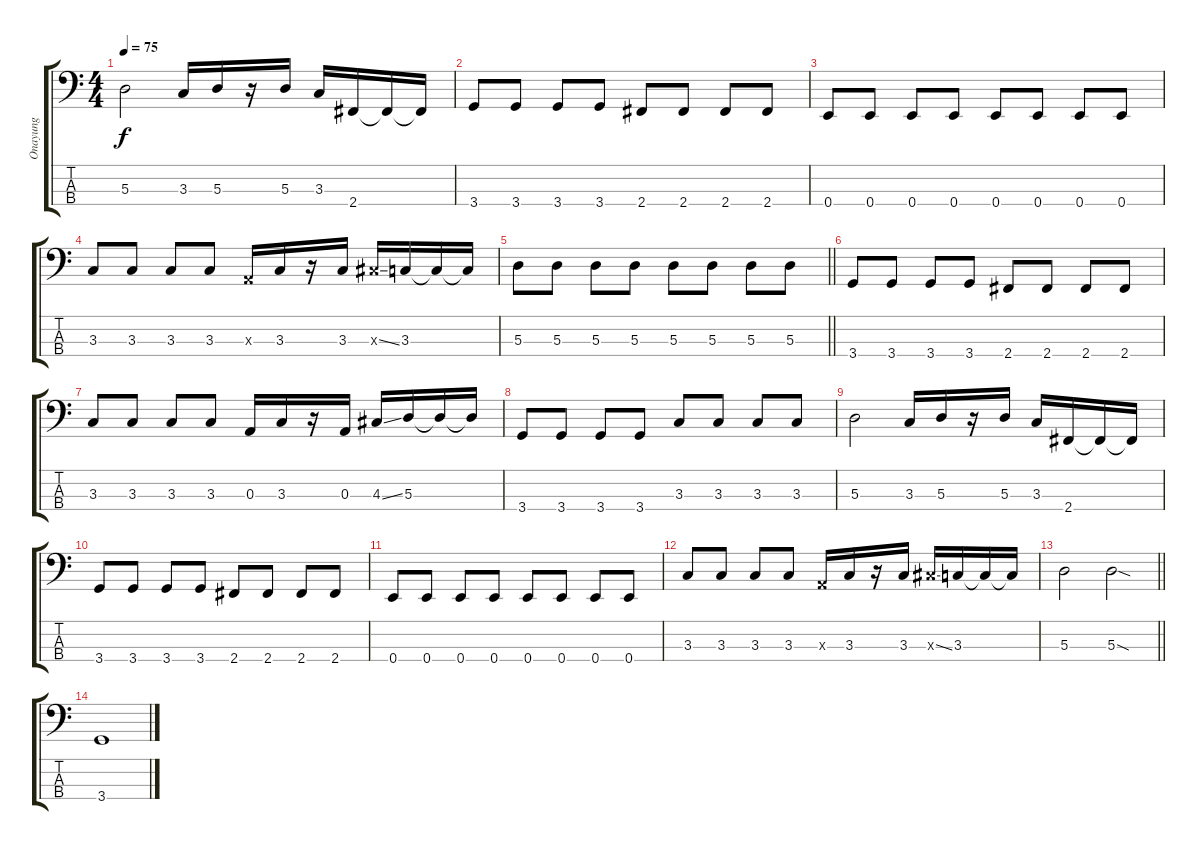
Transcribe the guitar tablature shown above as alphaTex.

\track ("Onayung" "Onayung") {instrument electricbassfinger}
\staff {score tabs}
\tuning (G2 D2 A1 E1) {hide}
\ts (4 4)
\tempo 75
\clef f4
\ks c
5.3.2{dy f} 3.3.16 5.3.16 r.16 5.3.16 3.3.16 2.4.16 2.4{t}.16 2.4{t}.16 |
3.4.8 3.4.8 3.4.8 3.4.8 2.4.8 2.4.8 2.4.8 2.4.8 |
0.4.8 0.4.8 0.4.8 0.4.8 0.4.8 0.4.8 0.4.8 0.4.8 |
3.3.8 3.3.8 3.3.8 3.3.8 0.3{x}.16 3.3.16 r.16 3.3.16 4.3{ss x}.16 3.3.16 3.3{t}.16 3.3{t}.16 |
\barLineRight lightlight
5.3.8 5.3.8 5.3.8 5.3.8 5.3.8 5.3.8 5.3.8 5.3.8 |
3.4.8 3.4.8 3.4.8 3.4.8 2.4.8 2.4.8 2.4.8 2.4.8 |
3.3.8 3.3.8 3.3.8 3.3.8 0.3.16 3.3.16 r.16 0.3.16 4.3{ss}.16 5.3.16 5.3{t}.16 5.3{t}.16 |
3.4.8 3.4.8 3.4.8 3.4.8 3.3.8 3.3.8 3.3.8 3.3.8 |
5.3.2 3.3.16 5.3.16 r.16 5.3.16 3.3.16 2.4.16 2.4{t}.16 2.4{t}.16 |
3.4.8 3.4.8 3.4.8 3.4.8 2.4.8 2.4.8 2.4.8 2.4.8 |
0.4.8 0.4.8 0.4.8 0.4.8 0.4.8 0.4.8 0.4.8 0.4.8 |
3.3.8 3.3.8 3.3.8 3.3.8 0.3{x}.16 3.3.16 r.16 3.3.16 4.3{ss x}.16 3.3.16 3.3{t}.16 3.3{t}.16 |
\barLineRight lightlight
5.3.2 5.3{sod}.2 |
3.4.1
